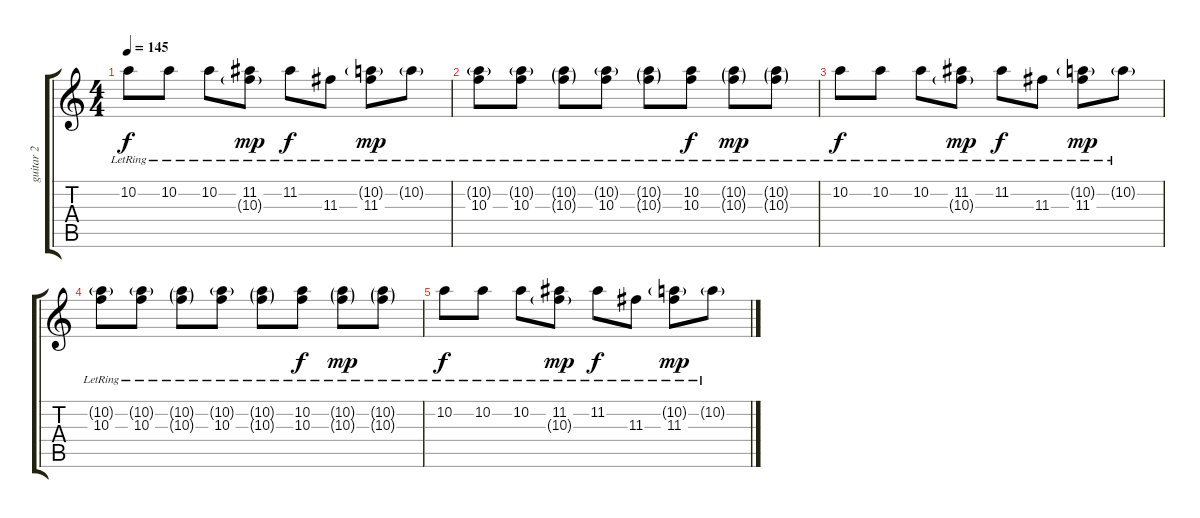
\track ("guitar 2" "guitar 2") {instrument overdrivenguitar}
\staff {score tabs}
\tuning (E4 B3 G3 D3 A2 E2) {hide}
\ts (4 4)
\tempo 145
\clef g2
\ks c
10.2{lr}.8{dy f} 10.2{lr}.8 10.2{lr}.8 (11.2{lr} 10.3{g lr}).8{dy mp} 11.2{lr}.8{dy f} 11.3{lr}.8 (10.2{g lr} 11.3{lr}).8{dy mp} 10.2{g lr}.8 |
(10.2{g lr} 10.3{lr}).8 (10.2{g lr} 10.3{lr}).8 (10.2{g lr} 10.3{g lr}).8 (10.2{g lr} 10.3{lr}).8 (10.2{g lr} 10.3{g lr}).8 (10.2{lr} 10.3{lr}).8{dy f} (10.2{g lr} 10.3{g lr}).8{dy mp} (10.2{g lr} 10.3{g lr}).8 |
10.2{lr}.8{dy f} 10.2{lr}.8 10.2{lr}.8 (11.2{lr} 10.3{g lr}).8{dy mp} 11.2{lr}.8{dy f} 11.3{lr}.8 (10.2{g lr} 11.3{lr}).8{dy mp} 10.2{g lr}.8 |
(10.2{g lr} 10.3{lr}).8 (10.2{g lr} 10.3{lr}).8 (10.2{g lr} 10.3{g lr}).8 (10.2{g lr} 10.3{lr}).8 (10.2{g lr} 10.3{g lr}).8 (10.2{lr} 10.3{lr}).8{dy f} (10.2{g lr} 10.3{g lr}).8{dy mp} (10.2{g lr} 10.3{g lr}).8 |
10.2{lr}.8{dy f} 10.2{lr}.8 10.2{lr}.8 (11.2{lr} 10.3{g lr}).8{dy mp} 11.2{lr}.8{dy f} 11.3{lr}.8 (10.2{g lr} 11.3{lr}).8{dy mp} 10.2{g lr}.8
